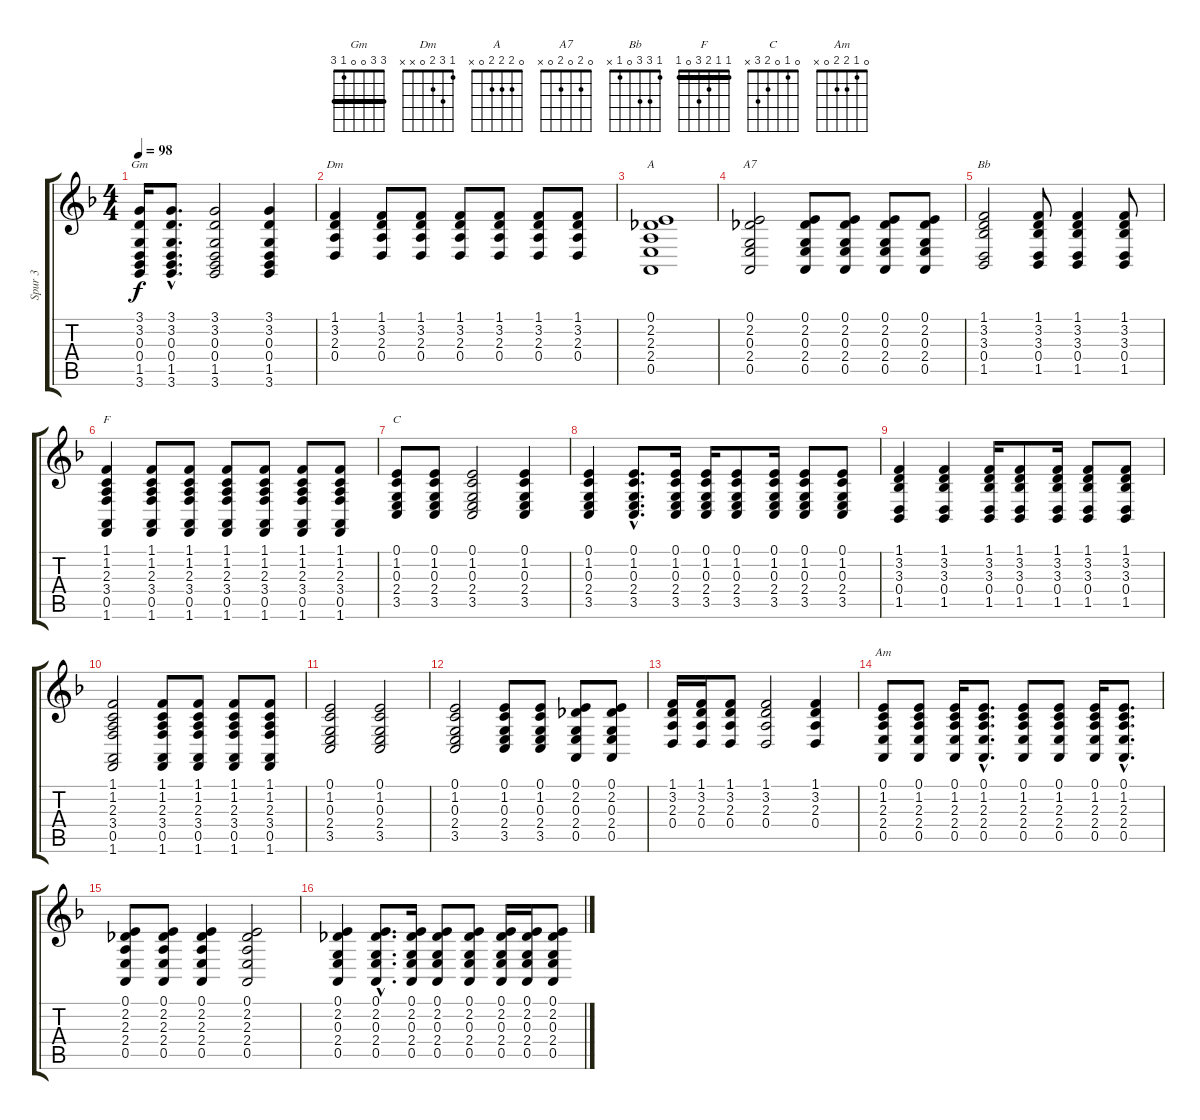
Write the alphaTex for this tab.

\track ("Spur 3" "Spur 3") {instrument choiraahs}
\staff {score tabs}
\tuning (E4 B3 G3 D3 A2 E2) {hide}
\chord ("Gm" 3 3 0 0 1 3) {barre 3}
\chord ("Dm" 1 3 2 0 x x)
\chord ("A" 0 2 2 2 0 x)
\chord ("A7" 0 2 0 2 0 x)
\chord ("Bb" 1 3 3 0 1 x)
\chord ("F" 1 1 2 3 0 1) {barre 1}
\chord ("C" 0 1 0 2 3 x)
\chord ("Am" 0 1 2 2 0 x)
\ts (4 4)
\tempo 98
\clef g2
\ks dminor
(3.1 3.2 0.3 0.4 1.5 3.6).16{ch "Gm" dy f} (3.1{hac} 3.2{hac} 0.3{hac} 0.4{hac} 1.5{hac} 3.6{hac}).8{d} (3.1 3.2 0.3 0.4 1.5 3.6).2 (3.1 3.2 0.3 0.4 1.5 3.6).4 |
(1.1 3.2 2.3 0.4).4{ch "Dm"} (1.1 3.2 2.3 0.4).8 (1.1 3.2 2.3 0.4).8 (1.1 3.2 2.3 0.4).8 (1.1 3.2 2.3 0.4).8 (1.1 3.2 2.3 0.4).8 (1.1 3.2 2.3 0.4).8 |
(0.1 2.2 2.3 2.4 0.5).1{ch "A"} |
(0.1 2.2 0.3 2.4 0.5).2{ch "A7"} (0.1 2.2 0.3 2.4 0.5).8 (0.1 2.2 0.3 2.4 0.5).8 (0.1 2.2 0.3 2.4 0.5).8 (0.1 2.2 0.3 2.4 0.5).8 |
(1.1 3.2 3.3 0.4 1.5).2{ch "Bb"} (1.1 3.2 3.3 0.4 1.5).8 (1.1 3.2 3.3 0.4 1.5).4 (1.1 3.2 3.3 0.4 1.5).8 |
(1.1 1.2 2.3 3.4 0.5 1.6).4{ch "F"} (1.1 1.2 2.3 3.4 0.5 1.6).8 (1.1 1.2 2.3 3.4 0.5 1.6).8 (1.1 1.2 2.3 3.4 0.5 1.6).8 (1.1 1.2 2.3 3.4 0.5 1.6).8 (1.1 1.2 2.3 3.4 0.5 1.6).8 (1.1 1.2 2.3 3.4 0.5 1.6).8 |
(0.1 1.2 0.3 2.4 3.5).8{ch "C"} (0.1 1.2 0.3 2.4 3.5).8 (0.1 1.2 0.3 2.4 3.5).2 (0.1 1.2 0.3 2.4 3.5).4 |
(0.1 1.2 0.3 2.4 3.5).4 (0.1{hac} 1.2{hac} 0.3{hac} 2.4{hac} 3.5{hac}).8{d} (0.1 1.2 0.3 2.4 3.5).16 (0.1 1.2 0.3 2.4 3.5).16 (0.1 1.2 0.3 2.4 3.5).8 (0.1 1.2 0.3 2.4 3.5).16 (0.1 1.2 0.3 2.4 3.5).8 (0.1 1.2 0.3 2.4 3.5).8 |
(1.1 3.2 3.3 0.4 1.5).4 (1.1 3.2 3.3 0.4 1.5).4 (1.1 3.2 3.3 0.4 1.5).16 (1.1 3.2 3.3 0.4 1.5).8 (1.1 3.2 3.3 0.4 1.5).16 (1.1 3.2 3.3 0.4 1.5).8 (1.1 3.2 3.3 0.4 1.5).8 |
(1.1 1.2 2.3 3.4 0.5 1.6).2 (1.1 1.2 2.3 3.4 0.5 1.6).8 (1.1 1.2 2.3 3.4 0.5 1.6).8 (1.1 1.2 2.3 3.4 0.5 1.6).8 (1.1 1.2 2.3 3.4 0.5 1.6).8 |
(0.1 1.2 0.3 2.4 3.5).2 (0.1 1.2 0.3 2.4 3.5).2 |
(0.1 1.2 0.3 2.4 3.5).2 (0.1 1.2 0.3 2.4 3.5).8 (0.1 1.2 0.3 2.4 3.5).8 (0.1 2.2 0.3 2.4 0.5).8 (0.1 2.2 0.3 2.4 0.5).8 |
(1.1 3.2 2.3 0.4).16 (1.1 3.2 2.3 0.4).16 (1.1 3.2 2.3 0.4).8 (1.1 3.2 2.3 0.4).2 (1.1 3.2 2.3 0.4).4 |
(0.1 1.2 2.3 2.4 0.5).8{ch "Am"} (0.1 1.2 2.3 2.4 0.5).8 (0.1 1.2 2.3 2.4 0.5).16 (0.1{hac} 1.2{hac} 2.3{hac} 2.4{hac} 0.5{hac}).8{d} (0.1 1.2 2.3 2.4 0.5).8 (0.1 1.2 2.3 2.4 0.5).8 (0.1 1.2 2.3 2.4 0.5).16 (0.1{hac} 1.2{hac} 2.3{hac} 2.4{hac} 0.5{hac}).8{d} |
(0.1 2.2 2.3 2.4 0.5).8 (0.1 2.2 2.3 2.4 0.5).8 (0.1 2.2 2.3 2.4 0.5).4 (0.1 2.2 2.3 2.4 0.5).2 |
(0.1 2.2 0.3 2.4 0.5).4 (0.1{hac} 2.2{hac} 0.3{hac} 2.4{hac} 0.5{hac}).8{d} (0.1 2.2 0.3 2.4 0.5).16 (0.1 2.2 0.3 2.4 0.5).8 (0.1 2.2 0.3 2.4 0.5).8 (0.1 2.2 0.3 2.4 0.5).16 (0.1 2.2 0.3 2.4 0.5).16 (0.1 2.2 0.3 2.4 0.5).8
